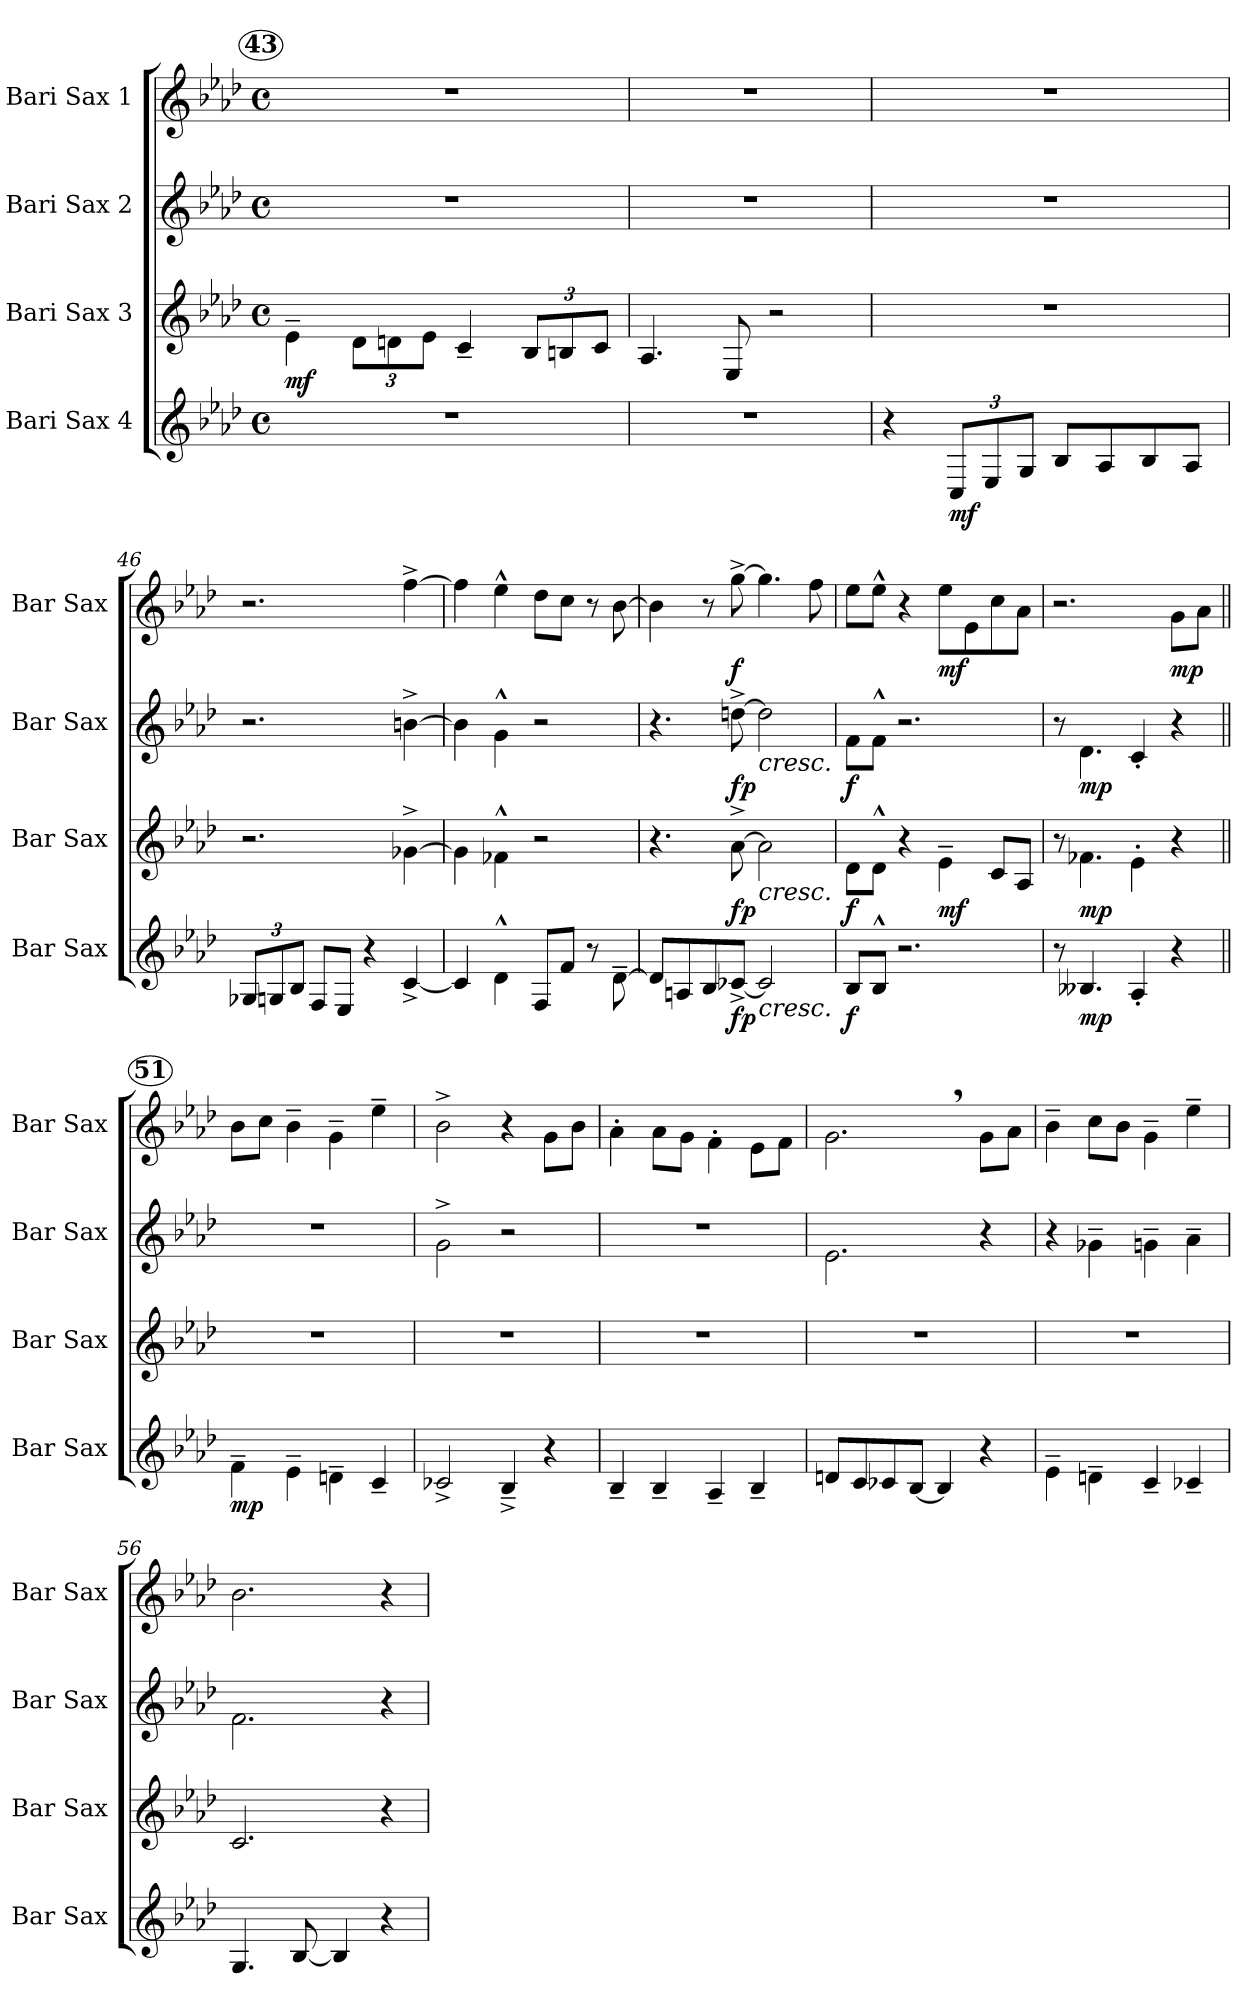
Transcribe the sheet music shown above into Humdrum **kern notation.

**kern	**dynam	**kern	**dynam	**kern	**dynam	**kern	**dynam
*part4	*part4	*part3	*part3	*part2	*part2	*part1	*part1
*staff4	*staff4	*staff3	*staff3	*staff2	*staff2	*staff1	*staff1
*I"Bari Sax 4	*	*I"Bari Sax 3	*	*I"Bari Sax 2	*	*I"Bari Sax 1	*
*I'Bar Sax	*	*I'Bar Sax	*	*I'Bar Sax	*	*I'Bar Sax	*
!!LO:PB:g=z
*clefG2	*	*clefG2	*	*clefG2	*	*clefG2	*
*ITrd12c21	*	*ITrd12c21	*	*ITrd12c21	*	*ITrd12c21	*
*k[b-e-a-d-]	*	*k[b-e-a-d-]	*	*k[b-e-a-d-]	*	*k[b-e-a-d-]	*
*A-:	*	*A-:	*	*A-:	*	*A-:	*
*M4/4	*	*M4/4	*	*M4/4	*	*M4/4	*
*met(c)	*	*met(c)	*	*met(c)	*	*met(c)	*
!!LO:REH:place=s1:a:B:enc=circle:fs=11.2:t=43
=43	=43	=43	=43	=43	=43	=43	=43
!	!	!	!LO:DY:b	!	!	!	!
1r	.	4E-~>\	mf	1r	.	1r	.
.	.	12D-\L	.	.	.	.	.
.	.	12Dn\	.	.	.	.	.
.	.	12E-\J	.	.	.	.	.
.	.	4C~</	.	.	.	.	.
.	.	12BB-/L	.	.	.	.	.
.	.	12BBn/	.	.	.	.	.
.	.	12C/J	.	.	.	.	.
=44	=44	=44	=44	=44	=44	=44	=44
1r	.	4.AA-/	.	1r	.	1r	.
.	.	8EE-/	.	.	.	.	.
.	.	2r	.	.	.	.	.
=45	=45	=45	=45	=45	=45	=45	=45
4r	.	1r	.	1r	.	1r	.
!	!LO:DY:b	!	!	!	!	!	!
12CC/L	mf	.	.	.	.	.	.
12EE-/	.	.	.	.	.	.	.
12GG/J	.	.	.	.	.	.	.
8BB-/L	.	.	.	.	.	.	.
8AA-/	.	.	.	.	.	.	.
8BB-/	.	.	.	.	.	.	.
8AA-/J	.	.	.	.	.	.	.
=46	=46	=46	=46	=46	=46	=46	=46
12GG-X/L	.	2.r	.	2.r	.	2.r	.
12GGn/	.	.	.	.	.	.	.
12BB-/J	.	.	.	.	.	.	.
8FF/L	.	.	.	.	.	.	.
8EE-/J	.	.	.	.	.	.	.
4r	.	.	.	.	.	.	.
[4C^</	.	[4G-X^>\	.	[4Bn^>\	.	[4f^>\	.
=47	=47	=47	=47	=47	=47	=47	=47
4C/]	.	4G-\]	.	4B\]	.	4f\]	.
4D-^^>\	.	4F-X^^>\	.	4G^^>\	.	4e-^^>\	.
8FF/L	.	2r	.	2r	.	8d-\L	.
8F/J	.	.	.	.	.	8c\J	.
8r	.	.	.	.	.	8r	.
[8D-~>\	.	.	.	.	.	[8B-\	.
=48	=48	=48	=48	=48	=48	=48	=48
8D-/L]	.	4.r	.	4.r	.	4B-\]	.
8AAn/	.	.	.	.	.	.	.
8BB-/	.	.	.	.	.	8r	.
!	!LO:DY:b	!	!LO:DY:b	!	!LO:DY:b	!	!LO:DY:b
[8C-X^</J	fp	[8A-^>\	fp	[8dn^>\	fp	[8g^>\	f
!	!LO:HP:b	!	!LO:HP:b	!	!LO:HP:b	!	!
2C-/]	<	2A-\]	<	2d\]	<	4.g\]	.
.	.	.	.	.	.	8f\	.
=49	=49	=49	=49	=49	=49	=49	=49
!	!LO:DY:b	!	!LO:DY:b	!	!LO:DY:b	!	!
8BB-/L	f	8D-\L	f	8F\L	f	8e-\L	.
8BB-^^>/J	[	8D-^^>\J	[	8F^^>\J	[	8e-^^>\J	.
2.r	.	4r	.	2.r	.	4r	.
!	!	!	!LO:DY:b	!	!	!	!LO:DY:b
.	.	4E-~>\	mf	.	.	8e-\L	mf
.	.	.	.	.	.	8E-\	.
.	.	8C/L	.	.	.	8c\	.
.	.	8AA-/J	.	.	.	8A-\J	.
=50	=50	=50	=50	=50	=50	=50	=50
8r	.	8r	.	8r	.	2.r	.
!	!LO:DY:b	!	!LO:DY:b	!	!LO:DY:b	!	!
4.BB--X/	mp	4.F-X\	mp	4.D-\	mp	.	.
4AA-'</	.	4E-'>\	.	4C'</	.	.	.
!	!	!	!	!	!	!	!LO:DY:b
4r	.	4r	.	4r	.	8G\L	mp
.	.	.	.	.	.	8A-\J	.
!!LO:LB:g=z
!!LO:REH:place=s1:a:B:enc=circle:fs=11.2:t=51
=51||	=51||	=51||	=51||	=51||	=51||	=51||	=51||
!	!LO:DY:b	!	!	!	!	!	!
4F~>\	mp	1r	.	1r	.	8B-\L	.
.	.	.	.	.	.	8c\J	.
4E-~>\	.	.	.	.	.	4B-~>\	.
4Dn~>\	.	.	.	.	.	4G~>\	.
4C~</	.	.	.	.	.	4e-~>\	.
=52	=52	=52	=52	=52	=52	=52	=52
2C-X^</	.	1r	.	2G^>\	.	2B-^>\	.
4BB-^<~</	.	.	.	2r	.	4r	.
4r	.	.	.	.	.	8G\L	.
.	.	.	.	.	.	8B-\J	.
=53	=53	=53	=53	=53	=53	=53	=53
4BB-~</	.	1r	.	1r	.	4A-'>\	.
4BB-~</	.	.	.	.	.	8A-\L	.
.	.	.	.	.	.	8G\J	.
4AA-~</	.	.	.	.	.	4F'>\	.
4BB-~</	.	.	.	.	.	8E-\L	.
.	.	.	.	.	.	8F\J	.
=54	=54	=54	=54	=54	=54	=54	=54
8Dn/L	.	1r	.	2.E-\	.	2.G,>\	.
8C/	.	.	.	.	.	.	.
8C-X/	.	.	.	.	.	.	.
[8BB-/J	.	.	.	.	.	.	.
4BB-/]	.	.	.	.	.	.	.
4r	.	.	.	4r	.	8G\L	.
.	.	.	.	.	.	8A-\J	.
=55	=55	=55	=55	=55	=55	=55	=55
4E-~>\	.	1r	.	4r	.	4B-~>\	.
4Dn~>\	.	.	.	4G-X~>\	.	8c\L	.
.	.	.	.	.	.	8B-\J	.
4C~</	.	.	.	4Gn~>\	.	4G~>\	.
4C-X~</	.	.	.	4A-~>\	.	4e-~>\	.
=56	=56	=56	=56	=56	=56	=56	=56
4.GG/	.	2.C/	.	2.F\	.	2.B-\	.
[8BB-/	.	.	.	.	.	.	.
4BB-/]	.	.	.	.	.	.	.
4r	.	4r	.	4r	.	4r	.
=	=	=	=	=	=	=	=
*-	*-	*-	*-	*-	*-	*-	*-
